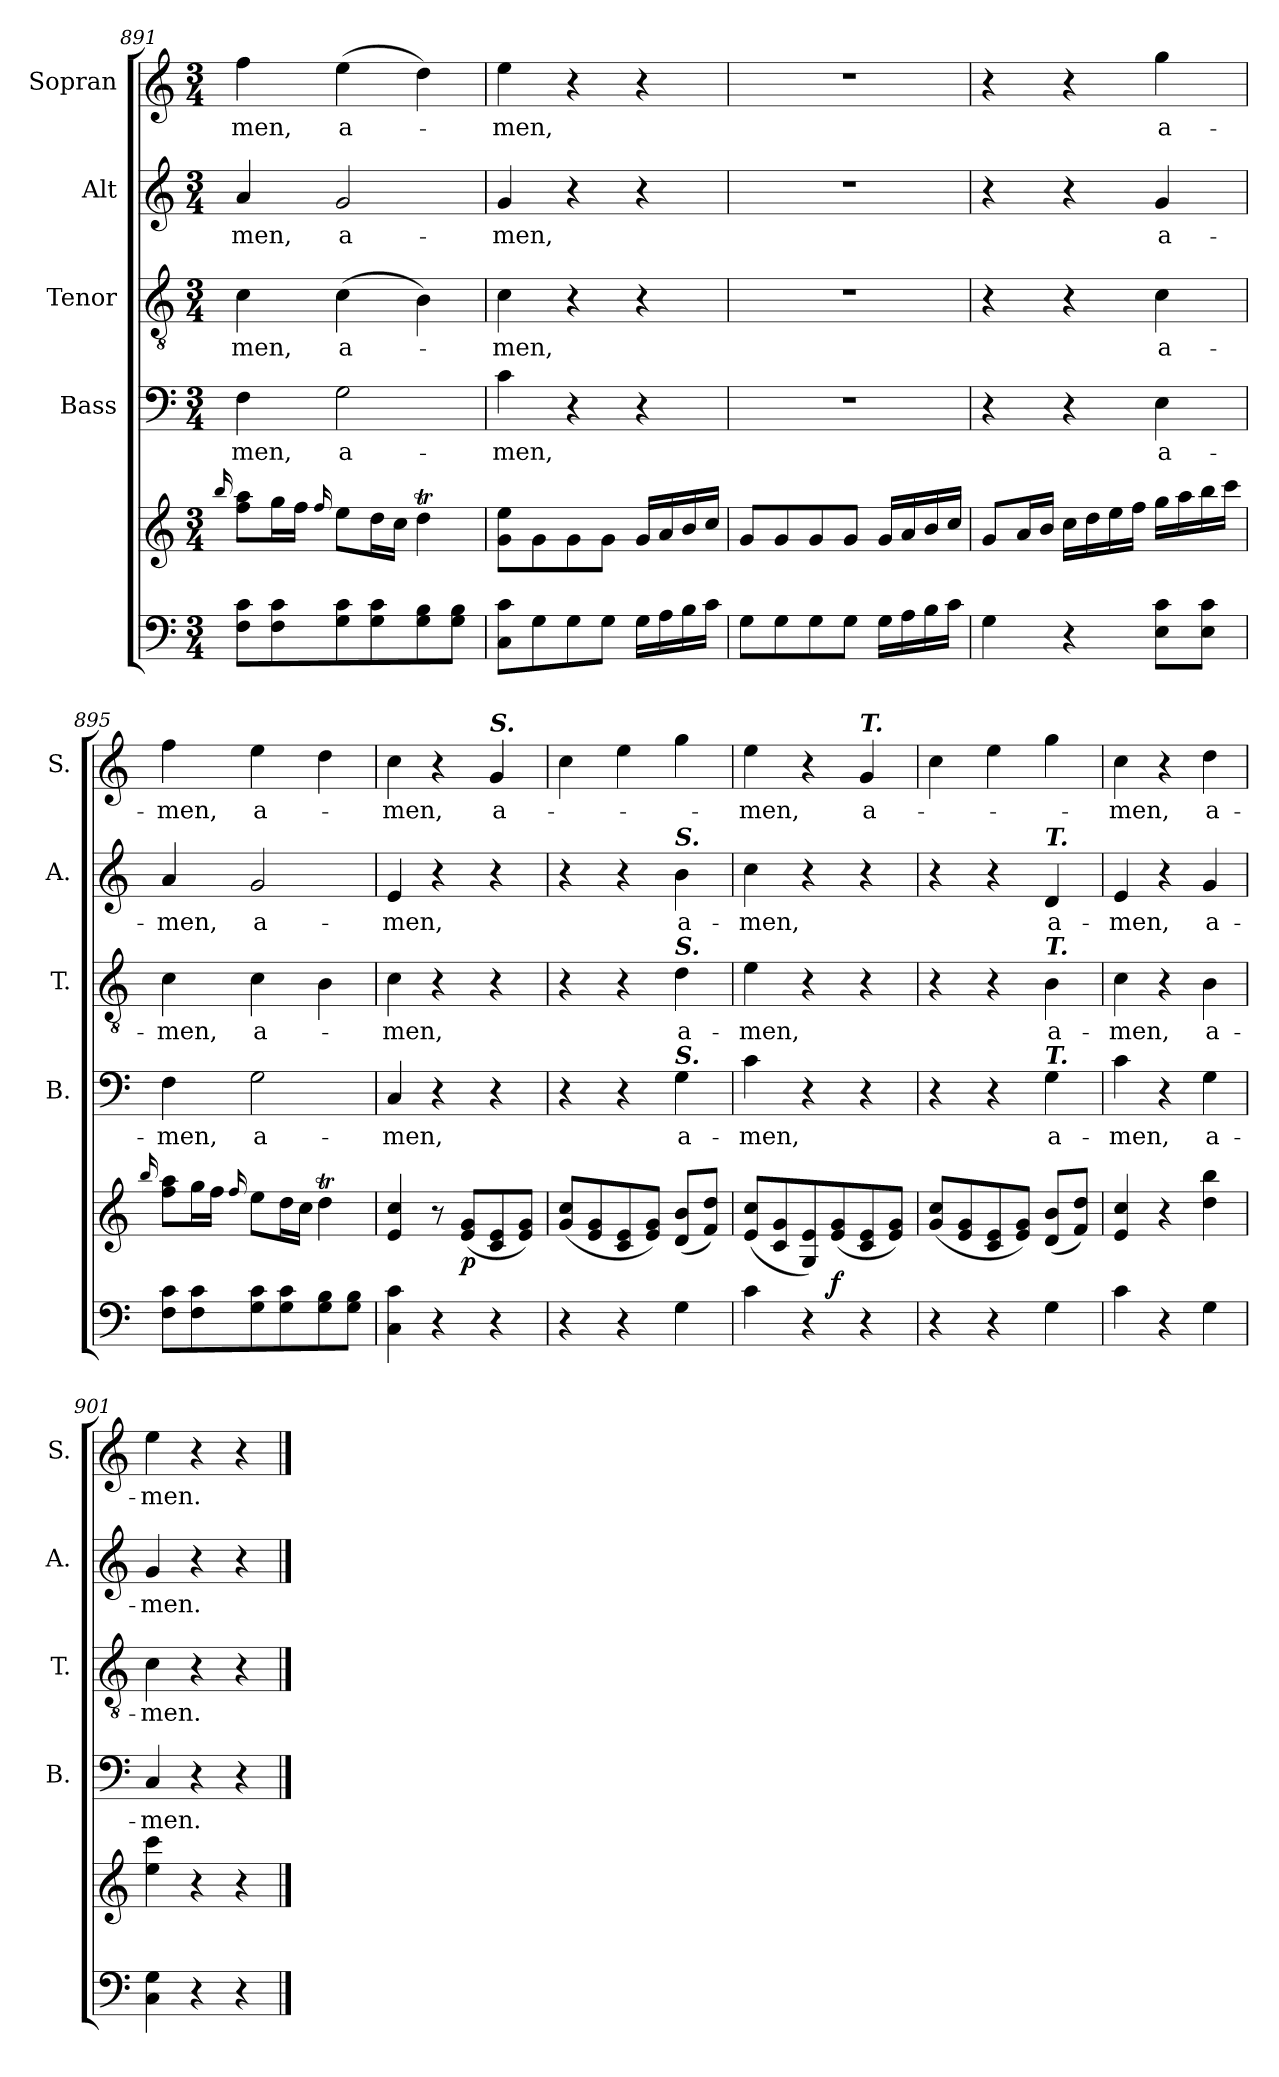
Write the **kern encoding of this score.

**kern	**kern	**dynam	**kern	**text	**kern	**text	**kern	**text	**kern	**text
*part5	*part5	*part5	*part4	*part4	*part3	*part3	*part2	*part2	*part1	*part1
*staff6	*staff5	*staff5/6	*staff4	*staff4	*staff3	*staff3	*staff2	*staff2	*staff1	*staff1
*	*	*	*I"Bass	*	*I"Tenor	*	*I"Alt	*	*I"Sopran	*
*	*	*	*I'B.	*	*I'T.	*	*I'A.	*	*I'S.	*
!!LO:LB:g=z
*clefF4	*clefG2	*	*clefF4	*	*clefGv2	*	*clefG2	*	*clefG2	*
*k[]	*k[]	*	*k[]	*	*k[]	*	*k[]	*	*k[]	*
*C:	*C:	*	*C:	*	*C:	*	*C:	*	*C:	*
*M3/4	*M3/4	*	*M3/4	*	*M3/4	*	*M3/4	*	*M3/4	*
=891	=891	=891	=891	=891	=891	=891	=891	=891	=891	=891
.	16qqbb/	.	.	.	.	.	.	.	.	.
!	!	!	!	!LO:LY:b	!	!LO:LY:b	!	!LO:LY:b	!	!LO:LY:b
8F\ 8c\L	8ff\ 8aa\L	.	4F\	-men,	4c\	-men,	4a/	-men,	4ff\	-men,
8F\ 8c\	16gg\L	.	.	.	.	.	.	.	.	.
.	16ff\JJ	.	.	.	.	.	.	.	.	.
.	16qqff/	.	.	.	.	.	.	.	.	.
!	!	!	!	!LO:LY:b	!	!LO:LY:b	!	!LO:LY:b	!	!LO:LY:b
8G\ 8c\	8ee\L	.	2G\	a-	(>4c\	a-	2g/	a-	(>4ee\	a-
8G\ 8c\	16dd\L	.	.	.	.	.	.	.	.	.
.	16cc\JJ	.	.	.	.	.	.	.	.	.
8G\ 8B\	4ddT\	.	.	.	4B\)	.	.	.	4dd\)	.
8G\ 8B\J	.	.	.	.	.	.	.	.	.	.
=892	=892	=892	=892	=892	=892	=892	=892	=892	=892	=892
!	!	!	!	!LO:LY:b	!	!LO:LY:b	!	!LO:LY:b	!	!LO:LY:b
8C\ 8c\L	8g\ 8ee\L	.	4c\	-men,	4c\	-men,	4g/	-men,	4ee\	-men,
8G\	8g\	.	.	.	.	.	.	.	.	.
8G\	8g\	.	4r	.	4r	.	4r	.	4r	.
8G\J	8g\J	.	.	.	.	.	.	.	.	.
16G\LL	16g/LL	.	4r	.	4r	.	4r	.	4r	.
16A\	16a/	.	.	.	.	.	.	.	.	.
16B\	16b/	.	.	.	.	.	.	.	.	.
16c\JJ	16cc/JJ	.	.	.	.	.	.	.	.	.
=893	=893	=893	=893	=893	=893	=893	=893	=893	=893	=893
8G\L	8g/L	.	2.r	.	2.r	.	2.r	.	2.r	.
8G\	8g/	.	.	.	.	.	.	.	.	.
8G\	8g/	.	.	.	.	.	.	.	.	.
8G\J	8g/J	.	.	.	.	.	.	.	.	.
16G\LL	16g/LL	.	.	.	.	.	.	.	.	.
16A\	16a/	.	.	.	.	.	.	.	.	.
16B\	16b/	.	.	.	.	.	.	.	.	.
16c\JJ	16cc/JJ	.	.	.	.	.	.	.	.	.
=894	=894	=894	=894	=894	=894	=894	=894	=894	=894	=894
4G\	8g/L	.	4r	.	4r	.	4r	.	4r	.
.	16a/L	.	.	.	.	.	.	.	.	.
.	16b/JJ	.	.	.	.	.	.	.	.	.
4r	16cc\LL	.	4r	.	4r	.	4r	.	4r	.
.	16dd\	.	.	.	.	.	.	.	.	.
.	16ee\	.	.	.	.	.	.	.	.	.
.	16ff\JJ	.	.	.	.	.	.	.	.	.
!	!	!	!	!LO:LY:b	!	!LO:LY:b	!	!LO:LY:b	!	!LO:LY:b
8E\ 8c\L	16gg\LL	.	4E\	a-	4c\	a-	4g/	a-	4gg\	a-
.	16aa\	.	.	.	.	.	.	.	.	.
8E\ 8c\J	16bb\	.	.	.	.	.	.	.	.	.
.	16ccc\JJ	.	.	.	.	.	.	.	.	.
=895	=895	=895	=895	=895	=895	=895	=895	=895	=895	=895
.	16qqbb/	.	.	.	.	.	.	.	.	.
!	!	!	!	!LO:LY:b	!	!LO:LY:b	!	!LO:LY:b	!	!LO:LY:b
8F\ 8c\L	8ff\ 8aa\L	.	4F\	-men,	4c\	-men,	4a/	-men,	4ff\	-men,
8F\ 8c\	16gg\L	.	.	.	.	.	.	.	.	.
.	16ff\JJ	.	.	.	.	.	.	.	.	.
.	16qqff/	.	.	.	.	.	.	.	.	.
!	!	!	!	!LO:LY:b	!	!LO:LY:b	!	!LO:LY:b	!	!LO:LY:b
8G\ 8c\	8ee\L	.	2G\	a-	4c\	a-	2g/	a-	4ee\	a-
8G\ 8c\	16dd\L	.	.	.	.	.	.	.	.	.
.	16cc\JJ	.	.	.	.	.	.	.	.	.
8G\ 8B\	4ddT\	.	.	.	4B\	.	.	.	4dd\	.
8G\ 8B\J	.	.	.	.	.	.	.	.	.	.
!!LO:PB:g=z
=896	=896	=896	=896	=896	=896	=896	=896	=896	=896	=896
!	!	!	!	!LO:LY:b	!	!LO:LY:b	!	!LO:LY:b	!	!LO:LY:b
4C\ 4c\	4e/ 4cc/	.	4C/	-men,	4c\	-men,	4e/	-men,	4cc\	-men,
4r	8r	.	4r	.	4r	.	4r	.	4r	.
!	!	!LO:DY:b	!	!	!	!	!	!	!	!
.	(<8e/ 8g/L	p	.	.	.	.	.	.	.	.
!	!	!	!	!	!	!	!	!	!LO:TX:a:Bi:t=S.	!
!	!	!	!	!	!	!	!	!	!	!LO:LY:b
4r	8c/ 8e/	.	4r	.	4r	.	4r	.	4g/	a-
.	8e/ 8g/J)	.	.	.	.	.	.	.	.	.
=897	=897	=897	=897	=897	=897	=897	=897	=897	=897	=897
4r	(<8g/ 8cc/L	.	4r	.	4r	.	4r	.	4cc\	.
.	8e/ 8g/	.	.	.	.	.	.	.	.	.
4r	8c/ 8e/	.	4r	.	4r	.	4r	.	4ee\	.
.	8e/ 8g/J)	.	.	.	.	.	.	.	.	.
!	!	!	!	!	!	!	!LO:TX:a:Bi:t=S.	!	!	!
!	!	!	!	!	!LO:TX:a:Bi:t=S.	!	!	!	!	!
!	!	!	!LO:TX:a:Bi:t=S.	!	!	!	!	!	!	!
!	!	!	!	!LO:LY:b	!	!LO:LY:b	!	!LO:LY:b	!	!
4G\	(<8d/ 8b/L	.	4G\	a-	4d\	a-	4b\	a-	4gg\	.
.	8f/ 8dd/J)	.	.	.	.	.	.	.	.	.
=898	=898	=898	=898	=898	=898	=898	=898	=898	=898	=898
!	!	!	!	!LO:LY:b	!	!LO:LY:b	!	!LO:LY:b	!	!LO:LY:b
4c\	(<8e/ 8cc/L	.	4c\	-men,	4e\	-men,	4cc\	-men,	4ee\	-men,
.	8c/ 8g/	.	.	.	.	.	.	.	.	.
4r	8G/ 8e/)	.	4r	.	4r	.	4r	.	4r	.
!	!	!LO:DY:b	!	!	!	!	!	!	!	!
.	(<8e/ 8g/	f	.	.	.	.	.	.	.	.
!	!	!	!	!	!	!	!	!	!LO:TX:a:Bi:t=T.	!
!	!	!	!	!	!	!	!	!	!	!LO:LY:b
4r	8c/ 8e/	.	4r	.	4r	.	4r	.	4g/	a-
.	8e/ 8g/J)	.	.	.	.	.	.	.	.	.
=899	=899	=899	=899	=899	=899	=899	=899	=899	=899	=899
4r	(<8g/ 8cc/L	.	4r	.	4r	.	4r	.	4cc\	.
.	8e/ 8g/	.	.	.	.	.	.	.	.	.
4r	8c/ 8e/	.	4r	.	4r	.	4r	.	4ee\	.
.	8e/ 8g/J)	.	.	.	.	.	.	.	.	.
!	!	!	!	!	!	!	!LO:TX:a:Bi:t=T.	!	!	!
!	!	!	!	!	!LO:TX:a:Bi:t=T.	!	!	!	!	!
!	!	!	!LO:TX:a:Bi:t=T.	!	!	!	!	!	!	!
!	!	!	!	!LO:LY:b	!	!LO:LY:b	!	!LO:LY:b	!	!
4G\	(<8d/ 8b/L	.	4G\	a-	4B\	a-	4d/	a-	4gg\	.
.	8f/ 8dd/J)	.	.	.	.	.	.	.	.	.
=900	=900	=900	=900	=900	=900	=900	=900	=900	=900	=900
!	!	!	!	!LO:LY:b	!	!LO:LY:b	!	!LO:LY:b	!	!LO:LY:b
4c\	4e/ 4cc/	.	4c\	-men,	4c\	-men,	4e/	-men,	4cc\	-men,
4r	4r	.	4r	.	4r	.	4r	.	4r	.
!	!	!	!	!LO:LY:b	!	!LO:LY:b	!	!LO:LY:b	!	!LO:LY:b
4G\	4dd\ 4bb\	.	4G\	a-	4B\	a-	4g/	a-	4dd\	a-
=901	=901	=901	=901	=901	=901	=901	=901	=901	=901	=901
!	!	!	!	!LO:LY:b	!	!LO:LY:b	!	!LO:LY:b	!	!LO:LY:b
4C\ 4G\	4ee\ 4ccc\	.	4C/	-men.	4c\	-men.	4g/	-men.	4ee\	-men.
4r	4r	.	4r	.	4r	.	4r	.	4r	.
4r	4r	.	4r	.	4r	.	4r	.	4r	.
==	==	==	==	==	==	==	==	==	==	==
*-	*-	*-	*-	*-	*-	*-	*-	*-	*-	*-
